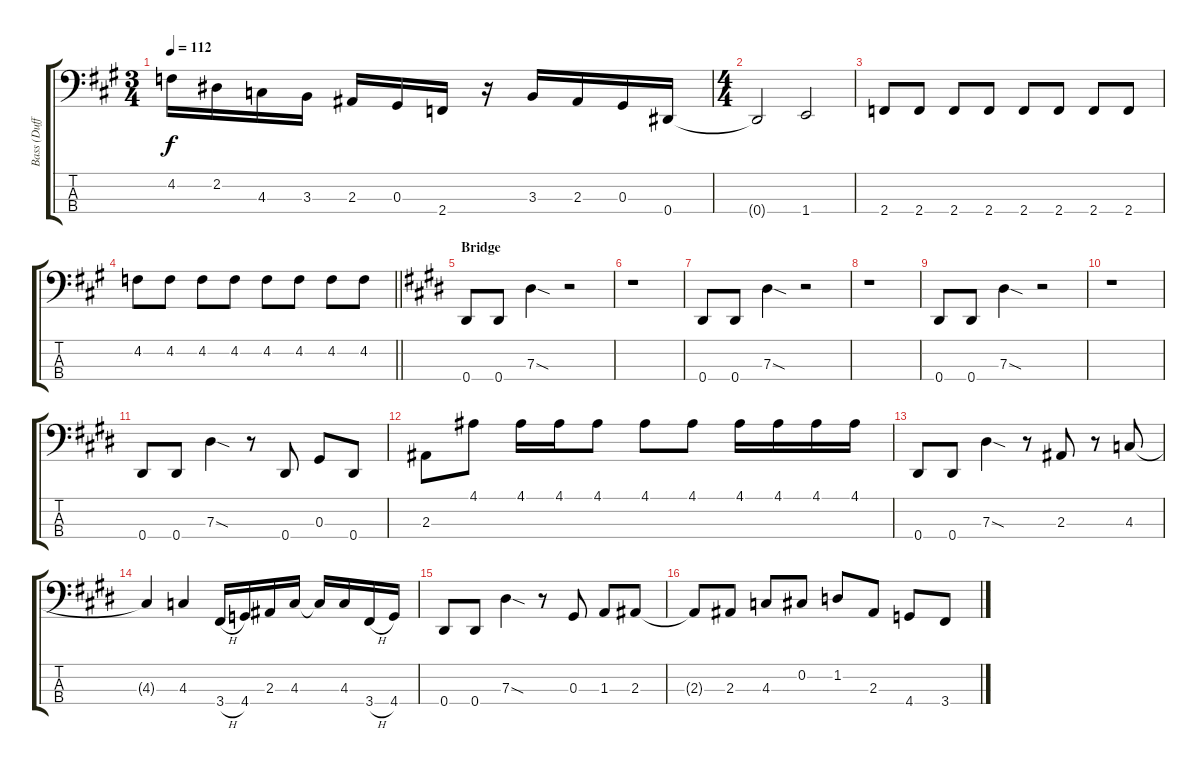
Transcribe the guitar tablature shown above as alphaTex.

\track ("Bass (Duff)" "Bass (Duff") {instrument electricbasspick}
\staff {score tabs}
\tuning (Gb2 Db2 Ab1 Eb1) {hide}
\ts (3 4)
\tempo 112
\clef f4
\ks f#minor
4.2.16{dy f} 2.2.16 4.3.16 3.3.16 2.3.16 0.3.16 2.4.16 r.16 3.3.16 2.3.16 0.3.16 0.4.16 |
\ts (4 4)
0.4{t}.2 1.4.2 |
2.4.8 2.4.8 2.4.8 2.4.8 2.4.8 2.4.8 2.4.8 2.4.8 |
\barLineRight lightlight
4.2.8 4.2.8 4.2.8 4.2.8 4.2.8 4.2.8 4.2.8 4.2.8 |
\section ("" "Bridge")
\ks e
0.4.8 0.4.8 7.3{sod}.4 r.2 |
r.1 |
0.4.8 0.4.8 7.3{sod}.4 r.2 |
r.1 |
0.4.8 0.4.8 7.3{sod}.4 r.2 |
r.1 |
0.4.8 0.4.8 7.3{sod}.4 r.8 0.4.8 0.3.8 0.4.8 |
2.3.8 4.1.8 4.1.16 4.1.16 4.1.8 4.1.8 4.1.8 4.1.16 4.1.16 4.1.16 4.1.16 |
0.4.8 0.4.8 7.3{sod}.4 r.8 2.3.8 r.8 4.3.8 |
4.3{t}.4 4.3.4 3.4{h}.16 4.4.16 2.3.16 4.3.16 4.3{t}.16 4.3.16 3.4{h}.16 4.4.16 |
0.4.8 0.4.8 7.3{sod}.4 r.8 0.3.8 1.3.8 2.3.8 |
2.3{t}.8 2.3.8 4.3.8 0.2.8 1.2.8 2.3.8 4.4.8 3.4.8
